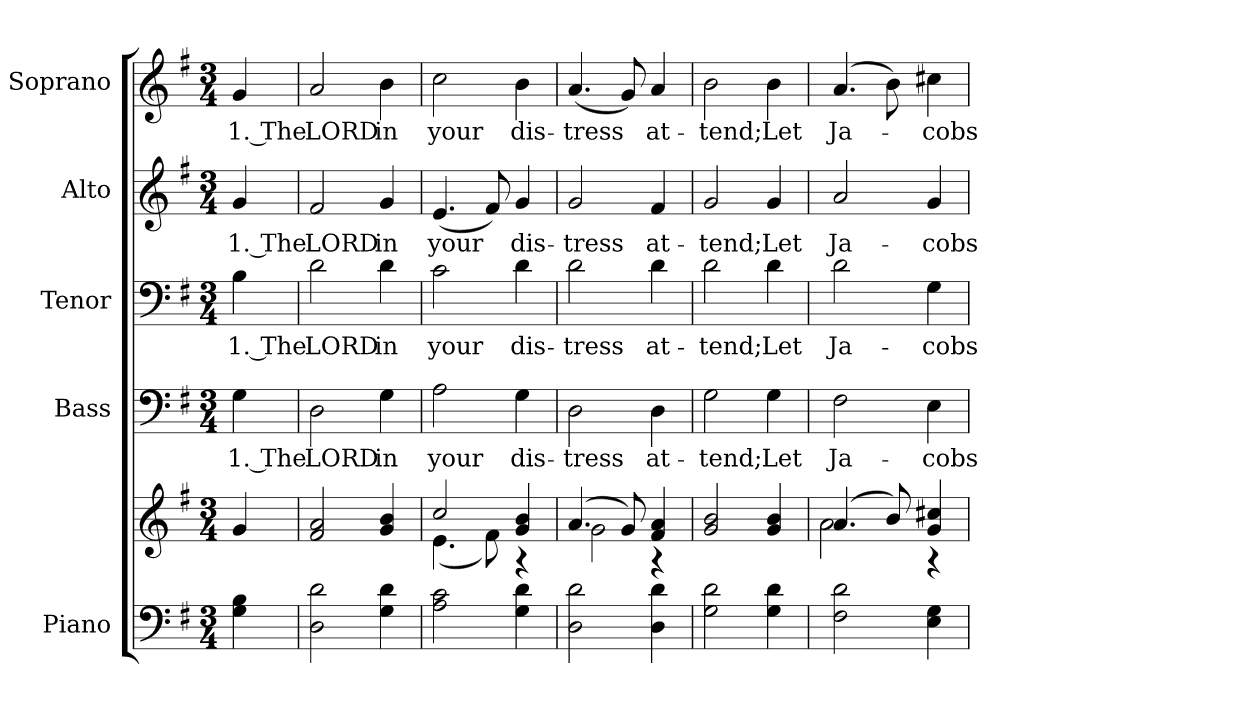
**kern	**kern	**kern	**text	**kern	**text	**kern	**text	**kern	**text
*part5	*part5	*part4	*part4	*part3	*part3	*part2	*part2	*part1	*part1
*staff6	*staff5	*staff4	*staff4	*staff3	*staff3	*staff2	*staff2	*staff1	*staff1
*I"Piano	*	*I"Bass	*	*I"Tenor	*	*I"Alto	*	*I"Soprano	*
*I'Pno.	*	*I'B.	*	*I'T.	*	*I'A.	*	*I'S.	*
!!LO:PB:g=z
*clefF4	*clefG2	*clefF4	*	*clefF4	*	*clefG2	*	*clefG2	*
*k[f#]	*k[f#]	*k[f#]	*	*k[f#]	*	*k[f#]	*	*k[f#]	*
*G:	*G:	*G:	*	*G:	*	*G:	*	*G:	*
*M3/4	*M3/4	*M3/4	*	*M3/4	*	*M3/4	*	*M3/4	*
*MM150	*MM150	*MM150	*	*MM150	*	*MM150	*	*MM150	*
=1	=1	=1	=1	=1	=1	=1	=1	=1	=1
!	!	!	!LO:LY:b:color=#000000	!	!	!	!	!	!
!	!	!	!	!	!LO:LY:b:color=#000000	!	!	!	!
!	!	!	!	!	!	!	!LO:LY:b:color=#000000	!	!
!	!	!	!	!	!	!	!	!	!LO:LY:b:color=#000000
4Gi\ 4Bi	4gi/	4Gi\	1. The	4Bi\	1. The	4gi/	1. The	4gi/	1. The
=2	=2	=2	=2	=2	=2	=2	=2	=2	=2
!	!	!	!LO:LY:b:color=#000000	!	!	!	!	!	!
!	!	!	!	!	!LO:LY:b:color=#000000	!	!	!	!
!	!	!	!	!	!	!	!LO:LY:b:color=#000000	!	!
!	!	!	!	!	!	!	!	!	!LO:LY:b:color=#000000
2Di\ 2di	2f#i/ 2ai	2Di\	LORD	2di\	LORD	2f#i/	LORD	2ai/	LORD
!	!	!	!LO:LY:b:color=#000000	!	!	!	!	!	!
!	!	!	!	!	!LO:LY:b:color=#000000	!	!	!	!
!	!	!	!	!	!	!	!LO:LY:b:color=#000000	!	!
!	!	!	!	!	!	!	!	!	!LO:LY:b:color=#000000
4Gi\ 4di	4gi/ 4bi	4Gi\	in	4di\	in	4gi/	in	4bi\	in
=3	=3	=3	=3	=3	=3	=3	=3	=3	=3
*	*^	*	*	*	*	*	*	*	*
!	!	!	!	!LO:LY:b:color=#000000	!	!	!	!	!	!
!	!	!	!	!	!	!LO:LY:b:color=#000000	!	!	!	!
!	!	!	!	!	!	!	!	!LO:LY:b:color=#000000	!	!
!	!	!	!	!	!	!	!	!	!	!LO:LY:b:color=#000000
2Ai\ 2ci	2cci/	(4.ei\	2Ai\	your	2ci\	your	(4.ei/	your	2cci\	your
.	.	8f#i\)	.	.	.	.	8f#i/)	.	.	.
!	!	!	!	!LO:LY:b:color=#000000	!	!	!	!	!	!
!	!	!	!	!	!	!LO:LY:b:color=#000000	!	!	!	!
!	!	!	!	!	!	!	!	!LO:LY:b:color=#000000	!	!
!	!	!	!	!	!	!	!	!	!	!LO:LY:b:color=#000000
4Gi\ 4di	4gi/ 4bi	4r	4Gi\	dis-	4di\	dis-	4gi/	dis-	4bi\	dis-
!!LO:PB:g=z
=4	=4	=4	=4	=4	=4	=4	=4	=4	=4	=4
!	!	!	!	!LO:LY:b:color=#000000	!	!	!	!	!	!
!	!	!	!	!	!	!LO:LY:b:color=#000000	!	!	!	!
!	!	!	!	!	!	!	!	!LO:LY:b:color=#000000	!	!
!	!	!	!	!	!	!	!	!	!	!LO:LY:b:color=#000000
2Di\ 2di	(4.ai/	2gi\	2Di\	-tress	2di\	-tress	2gi/	-tress	(4.ai/	-tress
.	8gi/)	.	.	.	.	.	.	.	8gi/)	.
!	!	!	!	!LO:LY:b:color=#000000	!	!	!	!	!	!
!	!	!	!	!	!	!LO:LY:b:color=#000000	!	!	!	!
!	!	!	!	!	!	!	!	!LO:LY:b:color=#000000	!	!
!	!	!	!	!	!	!	!	!	!	!LO:LY:b:color=#000000
4Di\ 4di	4f#i/ 4ai	4r	4Di\	at-	4di\	at-	4f#i/	at-	4ai/	at-
*	*v	*v	*	*	*	*	*	*	*	*
=5	=5	=5	=5	=5	=5	=5	=5	=5	=5
*	*^	*	*	*	*	*	*	*	*
!	!	!	!	!LO:LY:b:color=#000000	!	!	!	!	!	!
*	*v	*v	*	*	*	*	*	*	*	*
*	*^	*	*	*	*	*	*	*	*
!	!	!	!	!	!	!LO:LY:b:color=#000000	!	!	!	!
*	*v	*v	*	*	*	*	*	*	*	*
*	*^	*	*	*	*	*	*	*	*
!	!	!	!	!	!	!	!	!LO:LY:b:color=#000000	!	!
*	*v	*v	*	*	*	*	*	*	*	*
*	*^	*	*	*	*	*	*	*	*
!	!	!	!	!	!	!	!	!	!	!LO:LY:b:color=#000000
*	*v	*v	*	*	*	*	*	*	*	*
2Gi\ 2di	2gi/ 2bi	2Gi\	-tend;	2di\	-tend;	2gi/	-tend;	2bi\	-tend;
!	!	!	!LO:LY:b:color=#000000	!	!	!	!	!	!
!	!	!	!	!	!LO:LY:b:color=#000000	!	!	!	!
!	!	!	!	!	!	!	!LO:LY:b:color=#000000	!	!
!	!	!	!	!	!	!	!	!	!LO:LY:b:color=#000000
4Gi\ 4di	4gi/ 4bi	4Gi\	Let	4di\	Let	4gi/	Let	4bi\	Let
!!LO:PB:g=z
=6	=6	=6	=6	=6	=6	=6	=6	=6	=6
*	*^	*	*	*	*	*	*	*	*
!	!	!	!	!LO:LY:b:color=#000000	!	!	!	!	!	!
!	!	!	!	!	!	!LO:LY:b:color=#000000	!	!	!	!
!	!	!	!	!	!	!	!	!LO:LY:b:color=#000000	!	!
!	!	!	!	!	!	!	!	!	!	!LO:LY:b:color=#000000
2F#i\ 2di	(4.ai/	2ai\	2F#i\	Ja-	2di\	Ja-	2ai/	Ja-	(4.ai/	Ja-
.	8bi/)	.	.	.	.	.	.	.	8bi\)	.
!	!	!	!	!LO:LY:b:color=#000000	!	!	!	!	!	!
!	!	!	!	!	!	!LO:LY:b:color=#000000	!	!	!	!
!	!	!	!	!	!	!	!	!LO:LY:b:color=#000000	!	!
!	!	!	!	!	!	!	!	!	!	!LO:LY:b:color=#000000
4Ei\ 4Gi	4gi/ 4cc#Xi	4r	4Ei\	-cobs	4Gi\	-cobs	4gi/	-cobs	4cc#Xi\	-cobs
*	*v	*v	*	*	*	*	*	*	*	*
=	=	=	=	=	=	=	=	=	=
*-	*-	*-	*-	*-	*-	*-	*-	*-	*-
